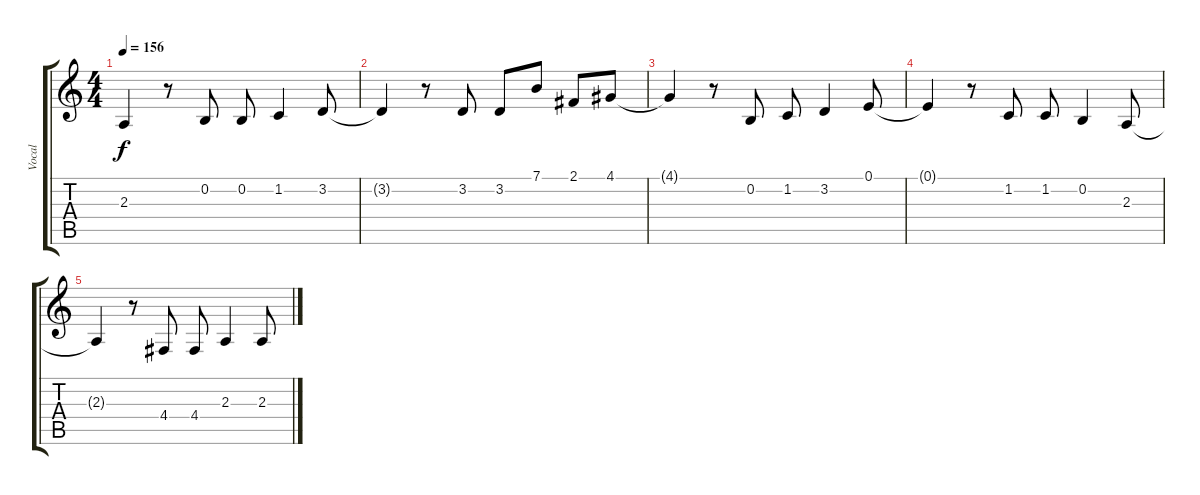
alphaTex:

\track ("Vocal" "Vocal") {instrument brightacousticpiano}
\staff {score tabs}
\tuning (E4 B3 G3 D3 A2 E2) {hide}
\ts (4 4)
\tempo 156
\clef g2
\ks c
2.3{t}.4{dy f} r.8 0.2.8 0.2.8 1.2.4 3.2.8 |
3.2{t}.4 r.8 3.2.8 3.2.8 7.1.8 2.1.8 4.1.8 |
4.1{t}.4 r.8 0.2.8 1.2.8 3.2.4 0.1.8 |
0.1{t}.4 r.8 1.2.8 1.2.8 0.2.4 2.3.8 |
2.3{t}.4 r.8 4.4.8 4.4.8 2.3.4 2.3.8
